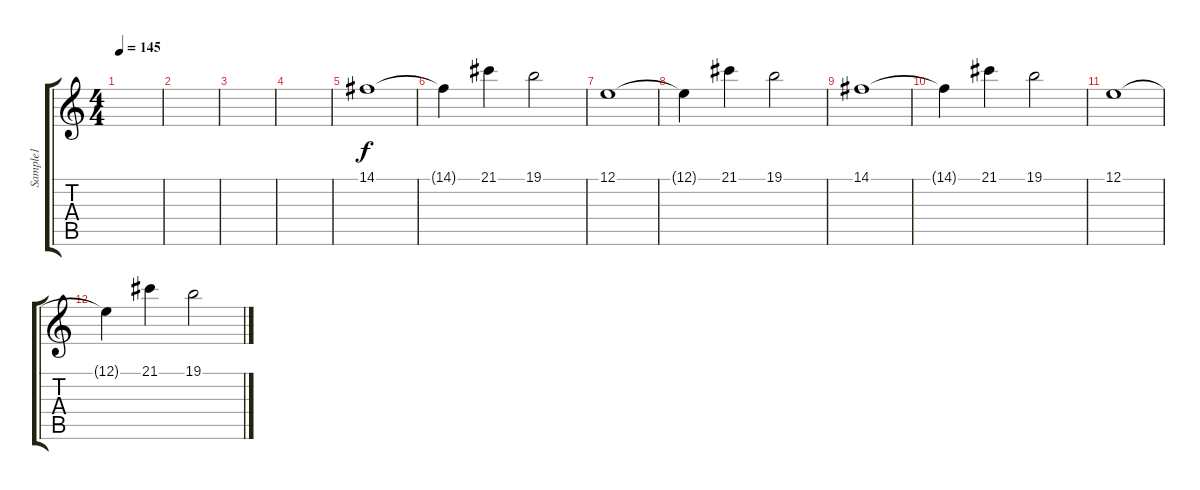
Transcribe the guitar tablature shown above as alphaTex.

\track ("Sample1" "Sample1") {instrument stringensemble1}
\staff {score tabs}
\tuning (E4 B3 G3 D3 A2 E2) {hide}
\ts (4 4)
\tempo 145
\clef g2
\ks c
|
|
|
|
14.1.1 |
14.1{t}.4 21.1.4 19.1.2 |
12.1.1 |
12.1{t}.4 21.1.4 19.1.2 |
14.1.1 |
14.1{t}.4 21.1.4 19.1.2 |
12.1.1 |
12.1{t}.4 21.1.4 19.1.2
